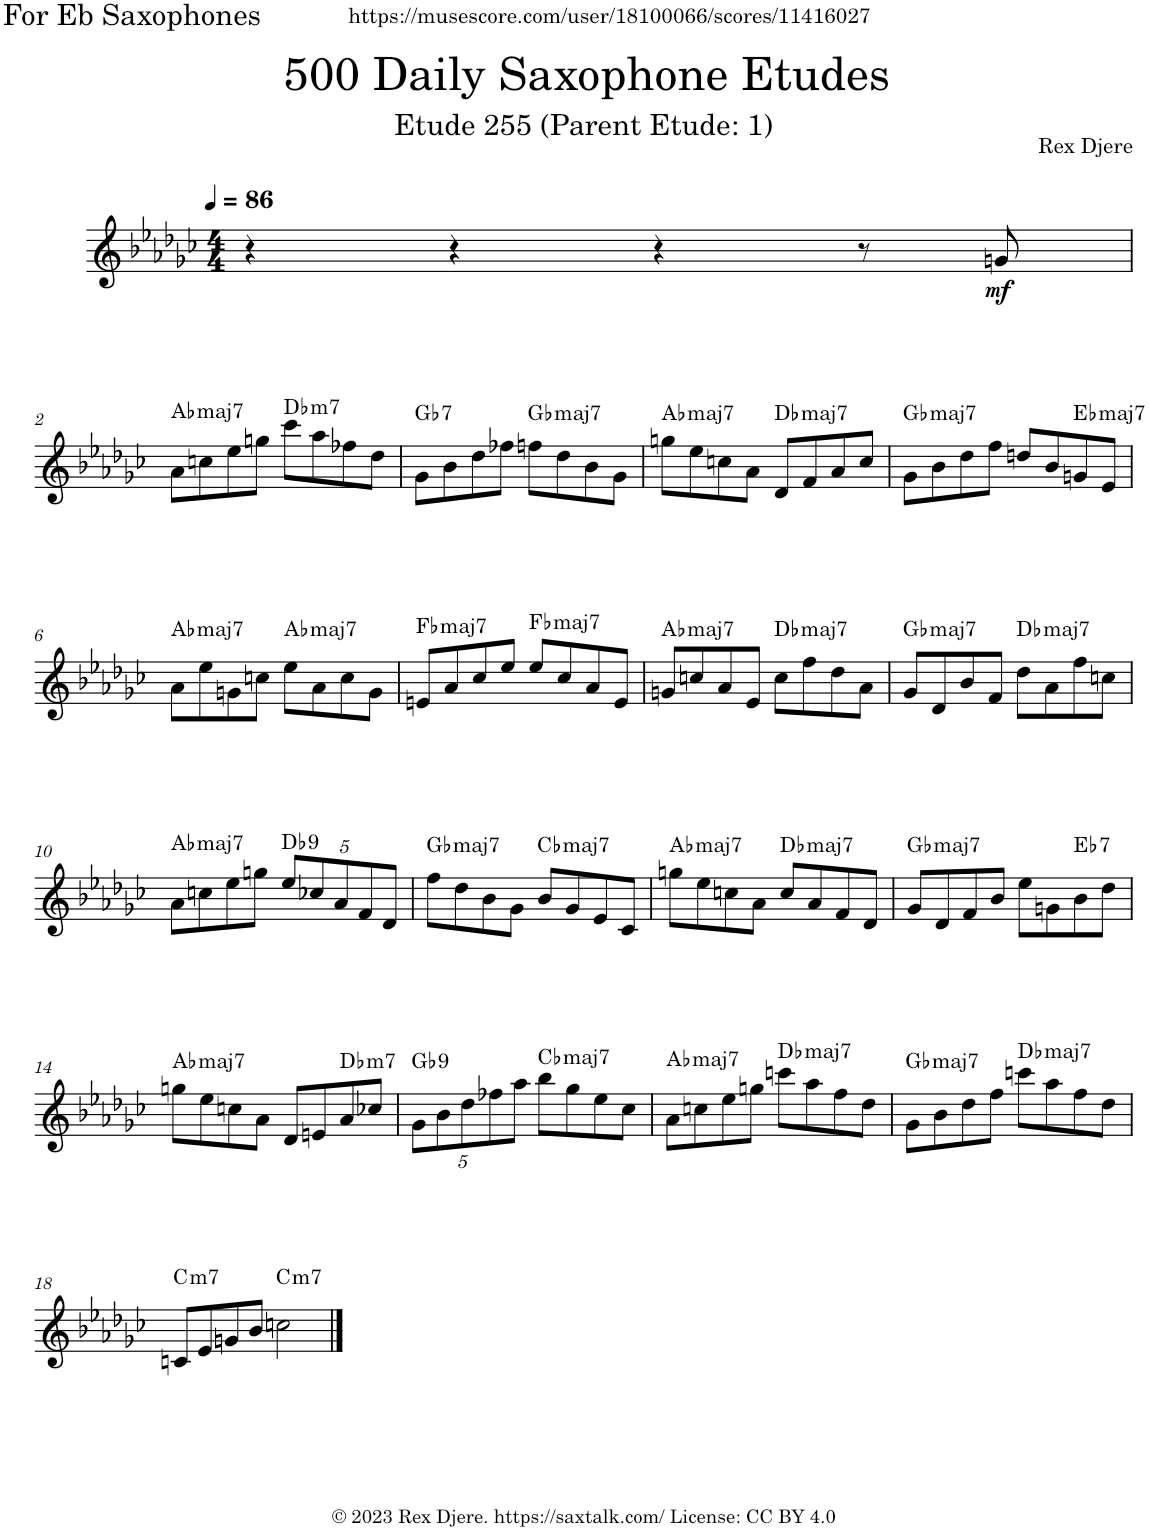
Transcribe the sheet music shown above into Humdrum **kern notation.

**kern	**dynam	**harte
*part1	*part1	*part1
*staff1	*staff1	*
*I"Alto Saxophone	*	*
*I'A. Sax.	*	*
*clefG2	*	*
*Trd5c9	*	*
*k[b-e-a-d-g-c-]	*	*
*M4/4	*	*
*MM86	*	*
=1	=1	=1
4r	.	.
4r	.	.
4r	.	.
8r	.	.
!	!LO:DY:b	!
8gn/	mf	.
!!LO:LB:g=z
=2	=2	=2
!	!	!LO:H:kt=maj7
8a-\L	.	Ab:maj7
8ccn\	.	.
8ee-\	.	.
8ggn\J	.	.
!	!	!LO:H:kt=m7
8ccc-\L	.	Db:min7
8aa-\	.	.
8ff-X\	.	.
8dd-\J	.	.
=3	=3	=3
!	!	!LO:H:kt=7
8g-\L	.	Gb:7
8b-\	.	.
8dd-\	.	.
8ff-X\J	.	.
!	!	!LO:H:kt=maj7
8ffn\L	.	Gb:maj7
8dd-\	.	.
8b-\	.	.
8g-\J	.	.
=4	=4	=4
!	!	!LO:H:kt=maj7
8ggn\L	.	Ab:maj7
8ee-\	.	.
8ccn\	.	.
8a-\J	.	.
!	!	!LO:H:kt=maj7
8d-/L	.	Db:maj7
8f/	.	.
8a-/	.	.
8cc/J	.	.
=5	=5	=5
!	!	!LO:H:kt=maj7
8g-\L	.	Gb:maj7
8b-\	.	.
8dd-\	.	.
8ff\J	.	.
8ddn/L	.	.
8b-/	.	.
!	!	!LO:H:kt=maj7
8gn/	.	Eb:maj7
8e-/J	.	.
!!LO:LB:g=z
=6	=6	=6
!	!	!LO:H:kt=maj7
8a-\L	.	Ab:maj7
8ee-\	.	.
8gn\	.	.
8ccn\J	.	.
!	!	!LO:H:kt=maj7
8ee-\L	.	Ab:maj7
8a-\	.	.
8cc\	.	.
8g\J	.	.
=7	=7	=7
!	!	!LO:H:kt=maj7
8en/L	.	Fb:maj7
8a-/	.	.
8cc-/	.	.
8ee-/J	.	.
!	!	!LO:H:kt=maj7
8ee-/L	.	Fb:maj7
8cc-/	.	.
8a-/	.	.
8e/J	.	.
=8	=8	=8
!	!	!LO:H:kt=maj7
8gn/L	.	Ab:maj7
8ccn/	.	.
8a-/	.	.
8e-/J	.	.
!	!	!LO:H:kt=maj7
8cc\L	.	Db:maj7
8ff\	.	.
8dd-\	.	.
8a-\J	.	.
=9	=9	=9
!	!	!LO:H:kt=maj7
8g-/L	.	Gb:maj7
8d-/	.	.
8b-/	.	.
8f/J	.	.
!	!	!LO:H:kt=maj7
8dd-\L	.	Db:maj7
8a-\	.	.
8ff\	.	.
8ccn\J	.	.
!!LO:LB:g=z
=10	=10	=10
!	!	!LO:H:kt=maj7
8a-\L	.	Ab:maj7
8ccn\	.	.
8ee-\	.	.
8ggn\J	.	.
*Xbrackettup	*	*
!	!	!LO:H:kt=9
10ee-/L	.	Db:9
10cc-X/	.	.
10a-/	.	.
10f/	.	.
10d-/J	.	.
=11	=11	=11
!	!	!LO:H:kt=maj7
8ff\L	.	Gb:maj7
8dd-\	.	.
8b-\	.	.
8g-\J	.	.
!	!	!LO:H:kt=maj7
8b-/L	.	Cb:maj7
8g-/	.	.
8e-/	.	.
8c-/J	.	.
=12	=12	=12
!	!	!LO:H:kt=maj7
8ggn\L	.	Ab:maj7
8ee-\	.	.
8ccn\	.	.
8a-\J	.	.
!	!	!LO:H:kt=maj7
8cc/L	.	Db:maj7
8a-/	.	.
8f/	.	.
8d-/J	.	.
=13	=13	=13
!	!	!LO:H:kt=maj7
8g-/L	.	Gb:maj7
8d-/	.	.
8f/	.	.
8b-/J	.	.
8ee-\L	.	.
8gn\	.	.
!	!	!LO:H:kt=7
8b-\	.	Eb:7
8dd-\J	.	.
!!LO:LB:g=z
=14	=14	=14
!	!	!LO:H:kt=maj7
8ggn\L	.	Ab:maj7
8ee-\	.	.
8ccn\	.	.
8a-\J	.	.
8d-/L	.	.
8en/	.	.
!	!	!LO:H:kt=m7
8a-/	.	Db:min7
8cc-X/J	.	.
=15	=15	=15
!	!	!LO:H:kt=9
10g-\L	.	Gb:9
10b-\	.	.
10dd-\	.	.
10ff-X\	.	.
10aa-\J	.	.
!	!	!LO:H:kt=maj7
8bb-\L	.	Cb:maj7
8gg-\	.	.
8ee-\	.	.
8cc-\J	.	.
=16	=16	=16
!	!	!LO:H:kt=maj7
8a-\L	.	Ab:maj7
8ccn\	.	.
8ee-\	.	.
8ggn\J	.	.
!	!	!LO:H:kt=maj7
8cccn\L	.	Db:maj7
8aa-\	.	.
8ff\	.	.
8dd-\J	.	.
=17	=17	=17
!	!	!LO:H:kt=maj7
8g-\L	.	Gb:maj7
8b-\	.	.
8dd-\	.	.
8ff\J	.	.
!	!	!LO:H:kt=maj7
8cccn\L	.	Db:maj7
8aa-\	.	.
8ff\	.	.
8dd-\J	.	.
!!LO:LB:g=z
=18	=18	=18
!	!	!LO:H:kt=m7
8cn/L	.	C:min7
8e-/	.	.
8gn/	.	.
8b-/J	.	.
!	!	!LO:H:kt=m7
2ccn\	.	C:min7
==	==	==
*-	*-	*-
